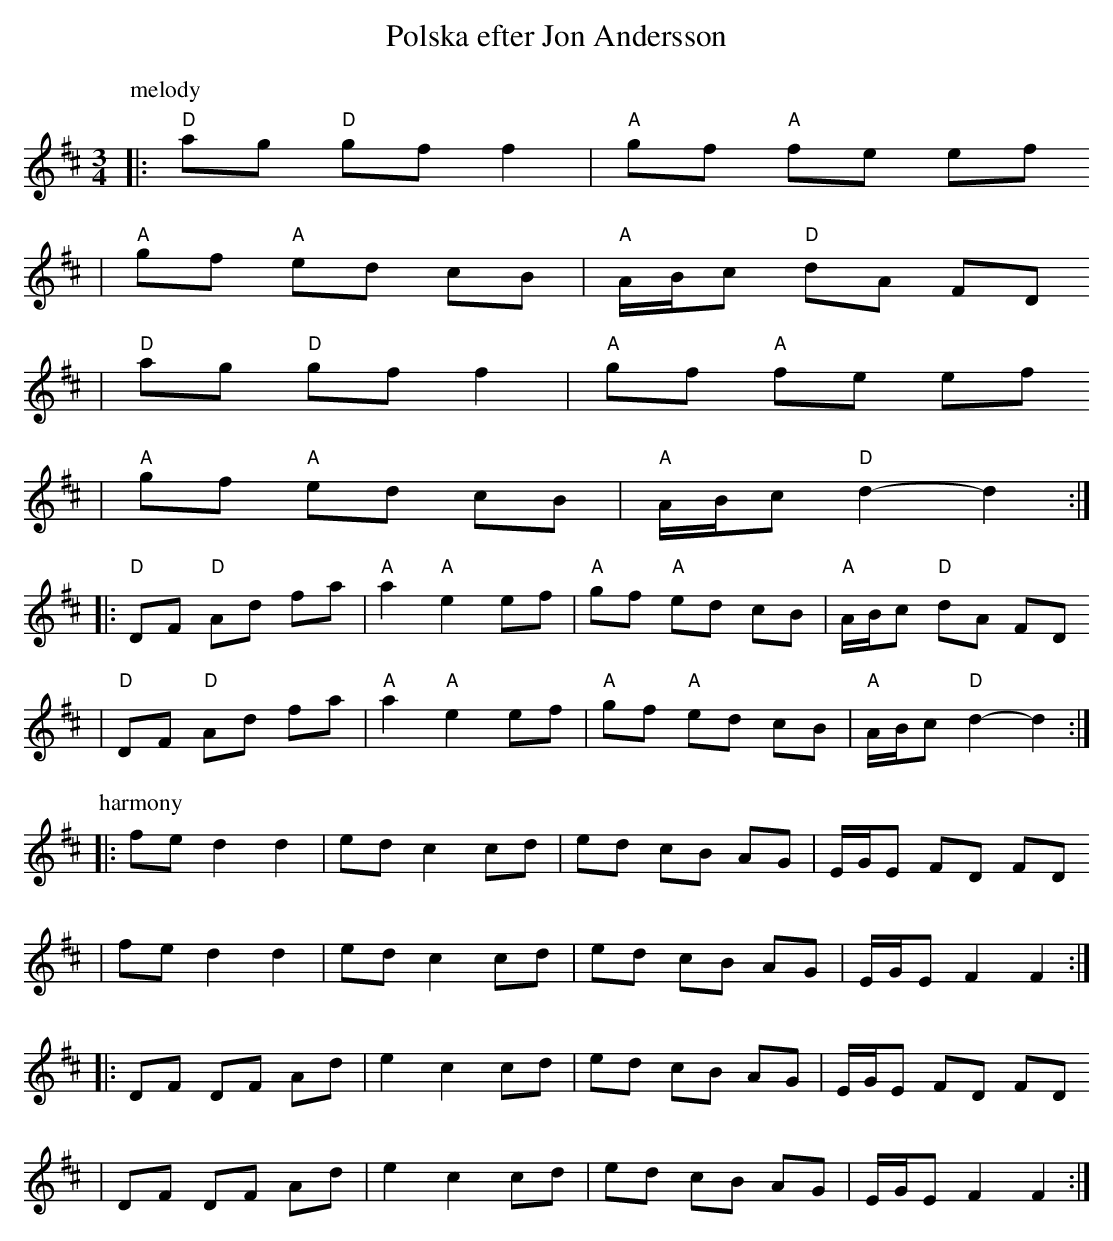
X:1
T:Polska efter Jon Andersson
M:3/4
L:1/8
K:D
P:melody
|: "D"ag "D"gf ""f2 | "A"gf "A"fe ""ef
|  "A"gf "A"ed ""cB | "A"A/B/c "D"dA ""FD
|  "D"ag "D"gf ""f2 | "A"gf "A"fe ""ef
|  "A"gf "A"ed ""cB | "A"A/B/c "D"d2-d2 :|
|: "D"DF "D"Ad ""fa | "A"a2 "A"e2 ""ef | "A"gf "A"ed ""cB | "A"A/B/c "D"dA FD
|  "D"DF "D"Ad ""fa | "A"a2 "A"e2 ""ef | "A"gf "A"ed ""cB | "A"A/B/c "D"d2-d2 :|
P:harmony
|: fe d2 d2 | ed c2 cd | ed cB AG | E/G/E FD FD
|  fe d2 d2 | ed c2 cd | ed cB AG | E/G/E F2 F2 :|
|: DF DF Ad | e2 c2 cd | ed cB AG | E/G/E FD FD
|  DF DF Ad | e2 c2 cd | ed cB AG | E/G/E F2 F2 :|
